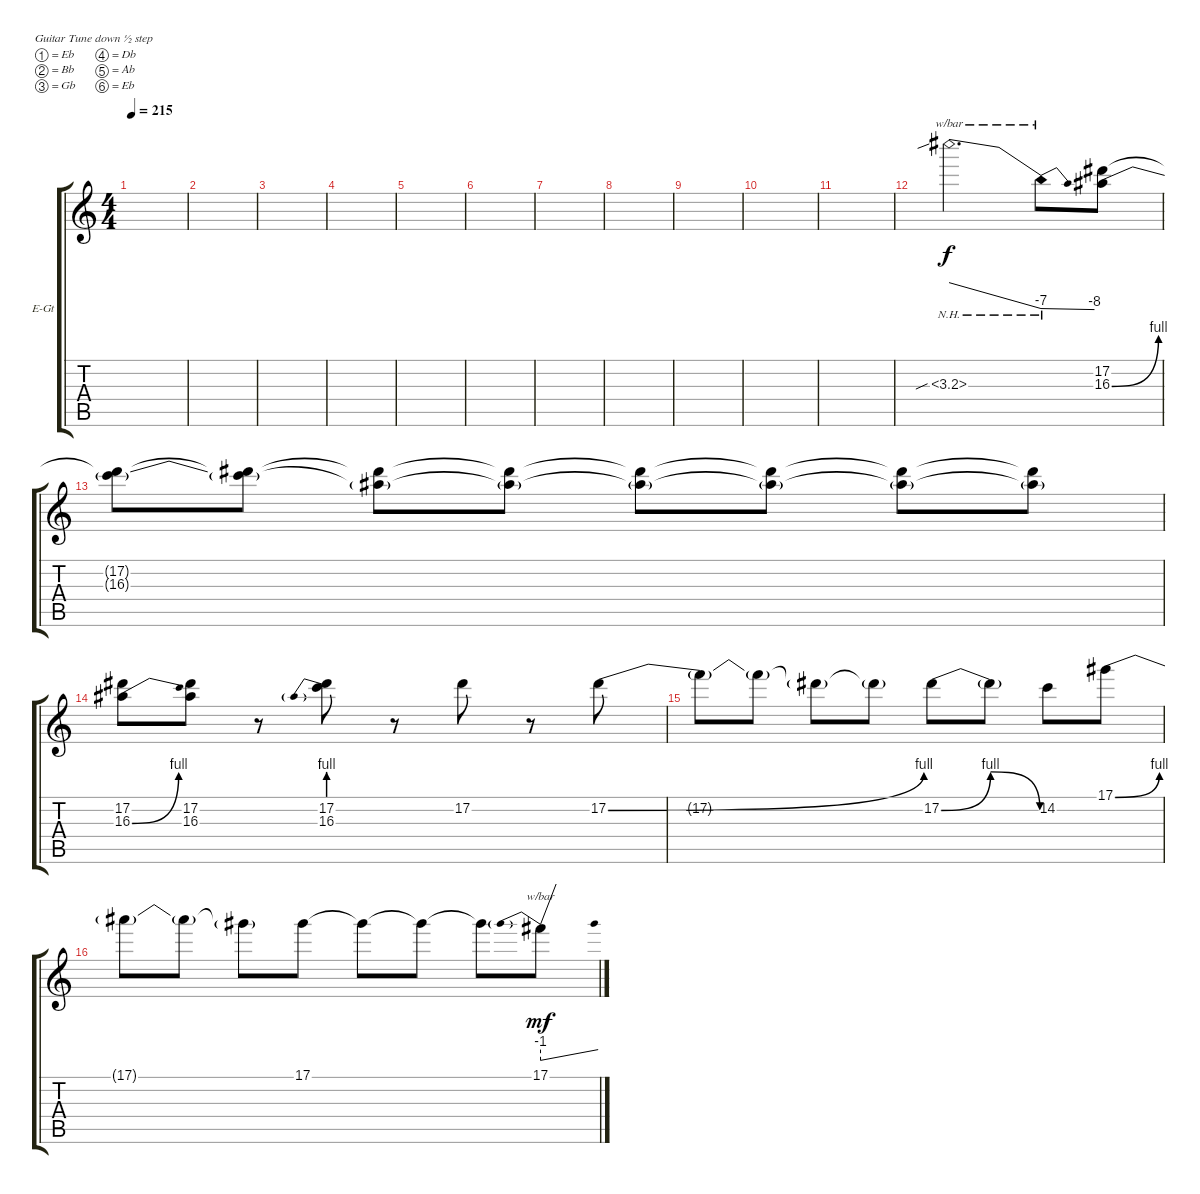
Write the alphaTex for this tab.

\bracketExtendMode groupsimilarinstruments
\firstSystemTrackNameOrientation horizontal
\otherSystemsTrackNameOrientation horizontal
\track ("solo" "E-Gt") {instrument distortionguitar}
\staff {score tabs}
\tuning (Eb4 Bb3 Gb3 Db3 Ab2 Eb2)
\ts (4 4)
\tempo 215
\clef g2
\ks c
|
|
|
|
|
|
|
|
|
|
|
3.3{nh sib}.2{d tbe (dive default 25.8 0 59.4 -28)} 3.3{nh t}.8{tbe (dive default 0 -28 45 -32)} (17.2 16.3{be (bend 0 0 27.599999999999998 4)}).8 |
(16.3{t} 17.2{t}).8 (16.3{t} 17.2{t}).8 (16.3{t} 17.2{t}).8 (16.3{t} 17.2{t}).8 (16.3{t} 17.2{t}).8 (16.3{t} 17.2{t}).8 (16.3{t} 17.2{t}).8 (16.3{t} 17.2{t}).8 |
(16.3{be (bend 0 0 15 4)} 17.2).8 (16.3 17.2).8 r.8 (17.2 16.3{be (prebend 0 4 60 4)}).8 r.8 17.2.8 r.8 17.2{be (bend 0 0 15 4)}.8 |
17.2{t}.8 17.2{t}.8 17.2{t}.8 17.2{t}.8 17.2{be (bendrelease 0 0 10.2 4 20.4 4 30 0)}.8 17.2{t}.8 14.2.8 17.1{be (bend 0 0 15 4)}.8 |
17.1{t}.8 17.1{t}.8 17.1{t}.8 17.1.8 17.1{t}.8 17.1{t}.8 17.1{t}.8 17.1.8{tbe (predivedive default 0 -4 30 0) dy mf}
